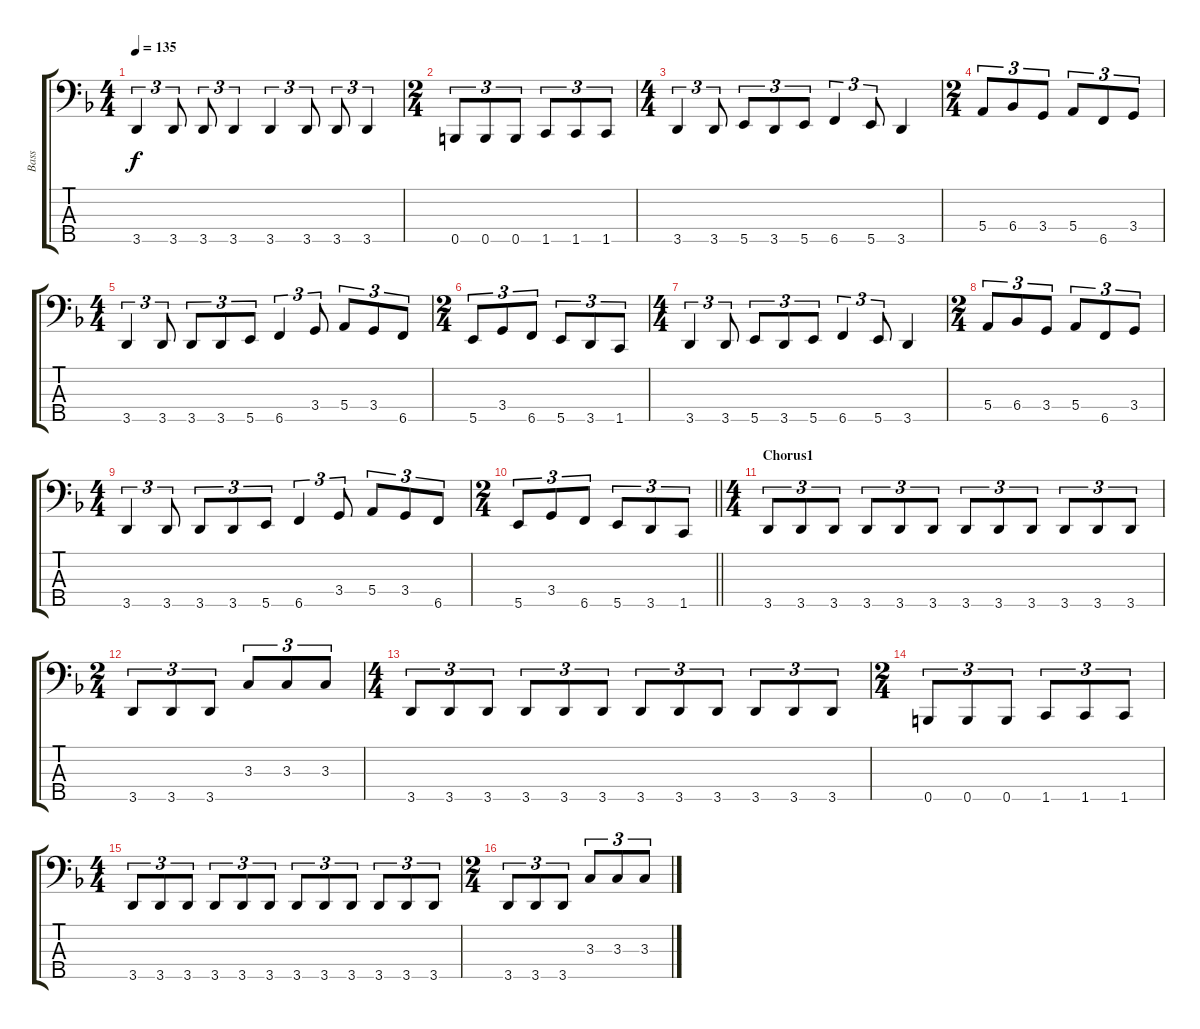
\track ("Bass" "Bass") {instrument electricbassfinger}
\staff {score tabs}
\tuning (G2 D2 A1 E1 B0) {hide}
\ts (4 4)
\tempo 135
\clef f4
\ks dminor
3.5.4{tu (3 2) dy f} 3.5.8{tu (3 2)} 3.5.8{tu (3 2)} 3.5.4{tu (3 2)} 3.5.4{tu (3 2)} 3.5.8{tu (3 2)} 3.5.8{tu (3 2)} 3.5.4{tu (3 2)} |
\ts (2 4)
0.5.8{tu (3 2)} 0.5.8{tu (3 2)} 0.5.8{tu (3 2)} 1.5.8{tu (3 2)} 1.5.8{tu (3 2)} 1.5.8{tu (3 2)} |
\ts (4 4)
3.5.4{tu (3 2)} 3.5.8{tu (3 2)} 5.5.8{tu (3 2)} 3.5.8{tu (3 2)} 5.5.8{tu (3 2)} 6.5.4{tu (3 2)} 5.5.8{tu (3 2)} 3.5.4 |
\ts (2 4)
5.4.8{tu (3 2)} 6.4.8{tu (3 2)} 3.4.8{tu (3 2)} 5.4.8{tu (3 2)} 6.5.8{tu (3 2)} 3.4.8{tu (3 2)} |
\ts (4 4)
3.5.4{tu (3 2)} 3.5.8{tu (3 2)} 3.5.8{tu (3 2)} 3.5.8{tu (3 2)} 5.5.8{tu (3 2)} 6.5.4{tu (3 2)} 3.4.8{tu (3 2)} 5.4.8{tu (3 2)} 3.4.8{tu (3 2)} 6.5.8{tu (3 2)} |
\ts (2 4)
5.5.8{tu (3 2)} 3.4.8{tu (3 2)} 6.5.8{tu (3 2)} 5.5.8{tu (3 2)} 3.5.8{tu (3 2)} 1.5.8{tu (3 2)} |
\ts (4 4)
3.5.4{tu (3 2)} 3.5.8{tu (3 2)} 5.5.8{tu (3 2)} 3.5.8{tu (3 2)} 5.5.8{tu (3 2)} 6.5.4{tu (3 2)} 5.5.8{tu (3 2)} 3.5.4 |
\ts (2 4)
5.4.8{tu (3 2)} 6.4.8{tu (3 2)} 3.4.8{tu (3 2)} 5.4.8{tu (3 2)} 6.5.8{tu (3 2)} 3.4.8{tu (3 2)} |
\ts (4 4)
3.5.4{tu (3 2)} 3.5.8{tu (3 2)} 3.5.8{tu (3 2)} 3.5.8{tu (3 2)} 5.5.8{tu (3 2)} 6.5.4{tu (3 2)} 3.4.8{tu (3 2)} 5.4.8{tu (3 2)} 3.4.8{tu (3 2)} 6.5.8{tu (3 2)} |
\ts (2 4)
\barLineRight lightlight
5.5.8{tu (3 2)} 3.4.8{tu (3 2)} 6.5.8{tu (3 2)} 5.5.8{tu (3 2)} 3.5.8{tu (3 2)} 1.5.8{tu (3 2)} |
\ts (4 4)
\section ("" "Chorus1")
3.5.8{tu (3 2)} 3.5.8{tu (3 2)} 3.5.8{tu (3 2)} 3.5.8{tu (3 2)} 3.5.8{tu (3 2)} 3.5.8{tu (3 2)} 3.5.8{tu (3 2)} 3.5.8{tu (3 2)} 3.5.8{tu (3 2)} 3.5.8{tu (3 2)} 3.5.8{tu (3 2)} 3.5.8{tu (3 2)} |
\ts (2 4)
3.5.8{tu (3 2)} 3.5.8{tu (3 2)} 3.5.8{tu (3 2)} 3.3.8{tu (3 2)} 3.3.8{tu (3 2)} 3.3.8{tu (3 2)} |
\ts (4 4)
3.5.8{tu (3 2)} 3.5.8{tu (3 2)} 3.5.8{tu (3 2)} 3.5.8{tu (3 2)} 3.5.8{tu (3 2)} 3.5.8{tu (3 2)} 3.5.8{tu (3 2)} 3.5.8{tu (3 2)} 3.5.8{tu (3 2)} 3.5.8{tu (3 2)} 3.5.8{tu (3 2)} 3.5.8{tu (3 2)} |
\ts (2 4)
0.5.8{tu (3 2)} 0.5.8{tu (3 2)} 0.5.8{tu (3 2)} 1.5.8{tu (3 2)} 1.5.8{tu (3 2)} 1.5.8{tu (3 2)} |
\ts (4 4)
3.5.8{tu (3 2)} 3.5.8{tu (3 2)} 3.5.8{tu (3 2)} 3.5.8{tu (3 2)} 3.5.8{tu (3 2)} 3.5.8{tu (3 2)} 3.5.8{tu (3 2)} 3.5.8{tu (3 2)} 3.5.8{tu (3 2)} 3.5.8{tu (3 2)} 3.5.8{tu (3 2)} 3.5.8{tu (3 2)} |
\ts (2 4)
3.5.8{tu (3 2)} 3.5.8{tu (3 2)} 3.5.8{tu (3 2)} 3.3.8{tu (3 2)} 3.3.8{tu (3 2)} 3.3.8{tu (3 2)}
